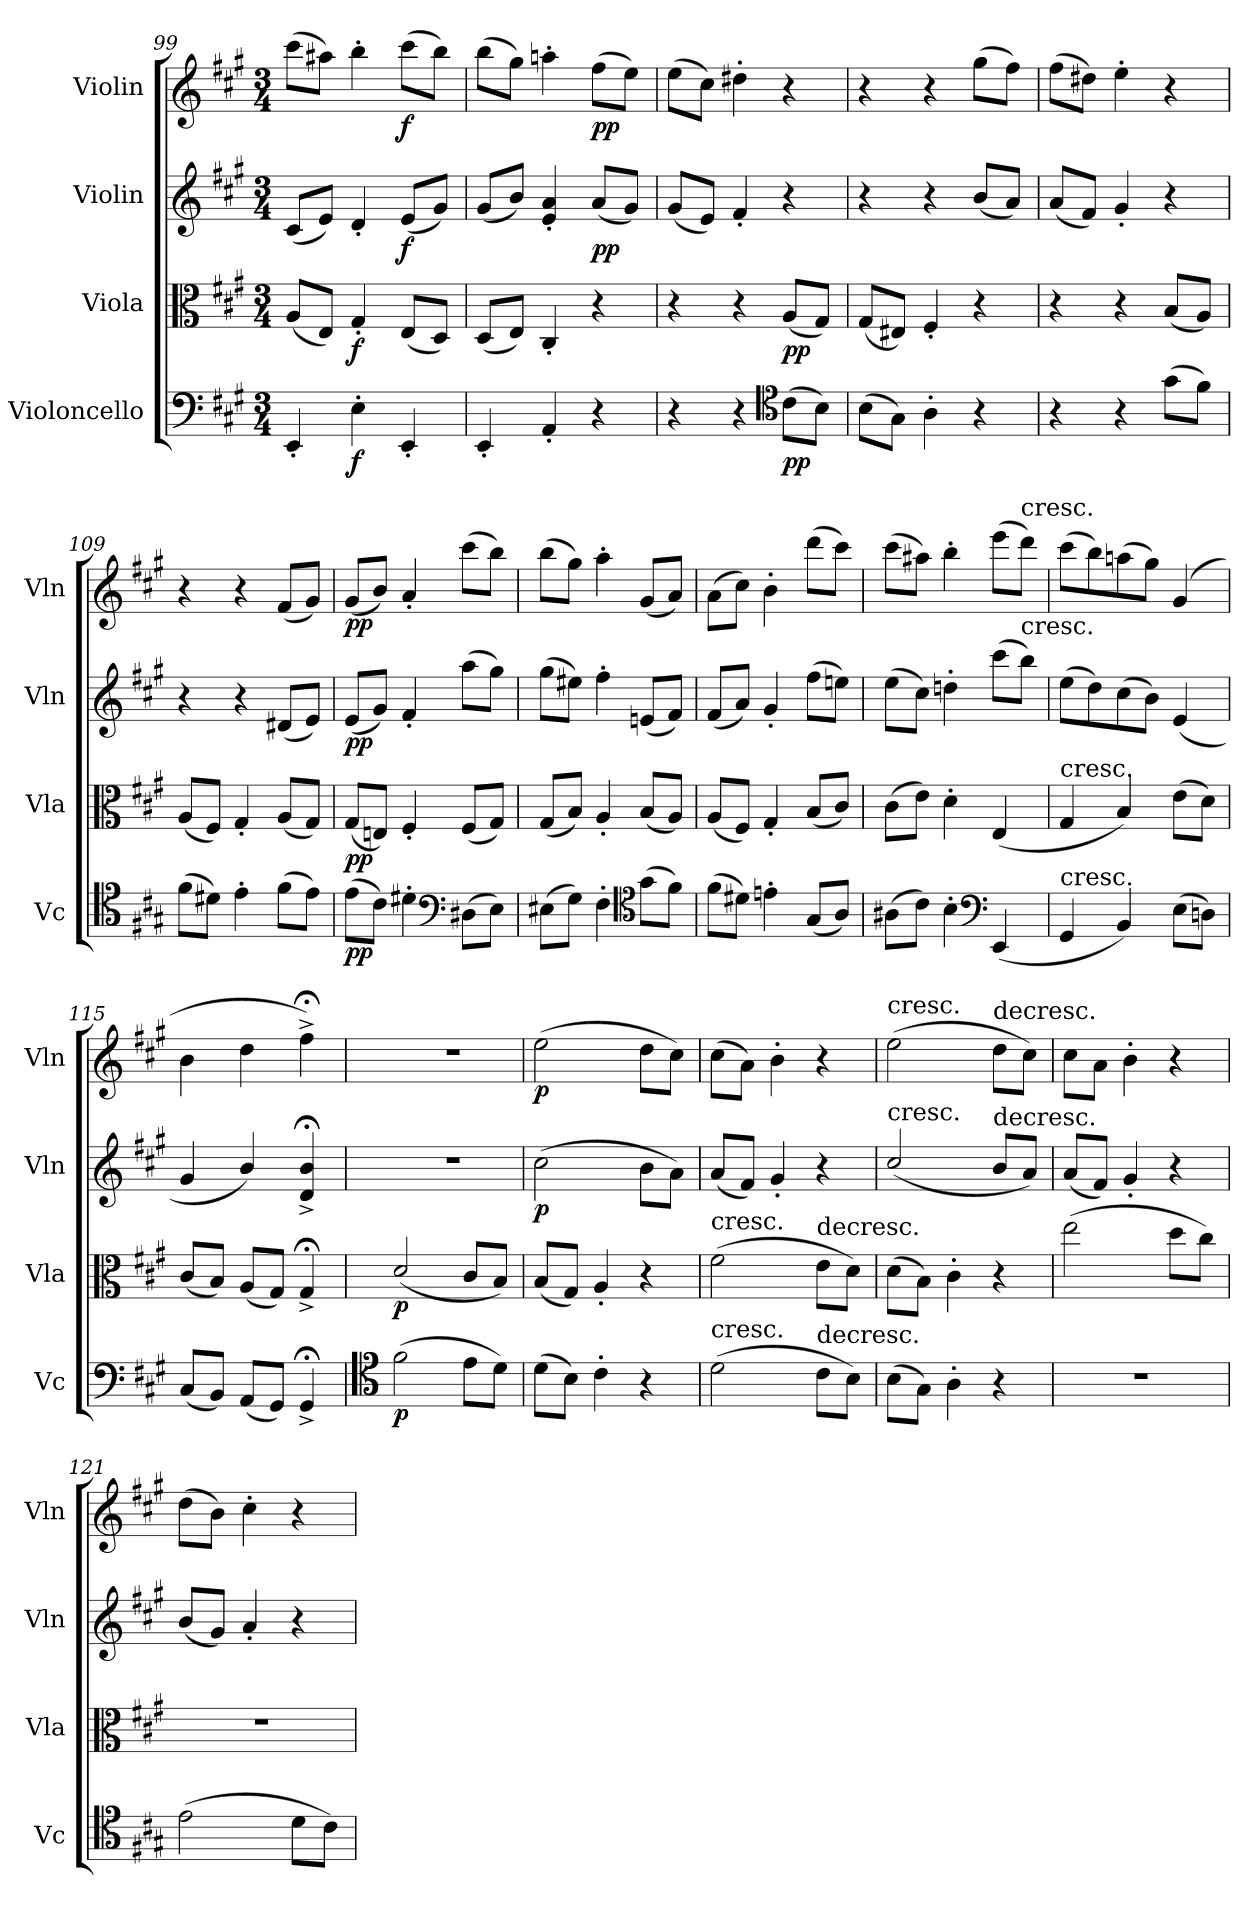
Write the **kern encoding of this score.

**kern	**dynam	**kern	**dynam	**kern	**dynam	**kern	**dynam
*part4	*part4	*part3	*part3	*part2	*part2	*part1	*part1
*staff4	*staff4	*staff3	*staff3	*staff2	*staff2	*staff1	*staff1
*I"Violoncello	*	*I"Viola	*	*I"Violin	*	*I"Violin	*
*I'Vc	*	*I'Vla	*	*I'Vln	*	*I'Vln	*
*clefF4	*	*clefC3	*	*clefG2	*	*clefG2	*
*k[f#c#g#]	*	*k[f#c#g#]	*	*k[f#c#g#]	*	*k[f#c#g#]	*
*M3/4	*	*M3/4	*	*M3/4	*	*M3/4	*
=99	=99	=99	=99	=99	=99	=99	=99
4EE'/	.	(8A/L	.	(8c#/L	.	(8ccc#\L	.
.	.	8E/J)	.	8e/J)	.	8aa#X\J)	.
4E'\	f	4G#'/	f	4d'/	.	4bb'\	.
4EE'/	.	(8E/L	.	(8e/L	f	(8ccc#\L	f
.	.	8D/J)	.	8g#/J)	.	8bb\J)	.
=100	=100	=100	=100	=100	=100	=100	=100
4EE'/	.	(8D/L	.	(8g#/L	.	(8bb\L	.
.	.	8E/J)	.	8b/J)	.	8gg#\J)	.
4AA'/	.	4C#'/	.	4e'/ 4a'/	.	4aan'\	.
4r	.	4r	.	(8a/L	pp	(8ff#\L	pp
.	.	.	.	8g#/J)	.	8ee\J)	.
=106	=106	=106	=106	=106	=106	=106	=106
4r	.	4r	.	(8g#/L	.	(8ee\L	.
.	.	.	.	8e/J)	.	8cc#\J)	.
4r	.	4r	.	4f#'/	.	4dd#X'\	.
*clefC4	*	*	*	*	*	*	*
(8c#\L	pp	(8A/L	pp	4r	.	4r	.
8B\J)	.	8G#/J)	.	.	.	.	.
=107	=107	=107	=107	=107	=107	=107	=107
(8B\L	.	(8G#/L	.	4r	.	4r	.
8G#\J)	.	8E#X/J)	.	.	.	.	.
4A'\	.	4F#'/	.	4r	.	4r	.
4r	.	4r	.	(8b/L	.	(8gg#\L	.
.	.	.	.	8a/J)	.	8ff#\J)	.
=108	=108	=108	=108	=108	=108	=108	=108
4r	.	4r	.	(8a/L	.	(8ff#\L	.
.	.	.	.	8f#/J)	.	8dd#X\J)	.
4r	.	4r	.	4g#'/	.	4ee'\	.
(8g#\L	.	(8B/L	.	4r	.	4r	.
8f#\J)	.	8A/J)	.	.	.	.	.
=109	=109	=109	=109	=109	=109	=109	=109
(8f#\L	.	(8A/L	.	4r	.	4r	.
8d#X\J)	.	8F#/J)	.	.	.	.	.
4e'\	.	4G#'/	.	4r	.	4r	.
(8f#\L	.	(8A/L	.	(8d#X/L	.	(8f#/L	.
8e\J)	.	8G#/J)	.	8e/J)	.	8g#/J)	.
=110	=110	=110	=110	=110	=110	=110	=110
(8e\L	pp	(8G#/L	pp	(8e/L	pp	(8g#/L	pp
8c#\J)	.	8En/J)	.	8g#/J)	.	8b/J)	.
4d#X'\	.	4F#'/	.	4f#'/	.	4a'/	.
*clefF4	*	*	*	*	*	*	*
(8D#X\L	.	(8F#/L	.	(8aa\L	.	(8ccc#\L	.
8E\J)	.	8G#/J)	.	8gg#\J)	.	8bb\J)	.
=111	=111	=111	=111	=111	=111	=111	=111
(8E#X\L	.	(8G#/L	.	(8gg#\L	.	(8bb\L	.
8G#\J)	.	8B/J)	.	8ee#X\J)	.	8gg#\J)	.
4F#'\	.	4A'/	.	4ff#'\	.	4aa'\	.
*clefC4	*	*	*	*	*	*	*
(8g#\L	.	(8B/L	.	(8en/L	.	(8g#/L	.
8f#\J)	.	8A/J)	.	8f#/J)	.	8a/J)	.
=112	=112	=112	=112	=112	=112	=112	=112
(8f#\L	.	(8A/L	.	(8f#/L	.	(8a\L	.
8d#X\J)	.	8F#/J)	.	8a/J)	.	8cc#\J)	.
4en'\	.	4G#'/	.	4g#'/	.	4b'\	.
(8G#/L	.	(8B/L	.	(8ff#\L	.	(8ddd\L	.
8A/J)	.	8c#/J)	.	8een\J)	.	8ccc#\J)	.
=113	=113	=113	=113	=113	=113	=113	=113
(8A#X\L	.	(8c#\L	.	(8ee\L	.	(8ccc#\L	.
8c#\J)	.	8e\J)	.	8cc#\J)	.	8aa#X\J)	.
4B'\	.	4d'\	.	4ddn'\	.	4bb'\	.
*clefF4	*	*	*	*	*	*	*
(4EE/	.	(4E/	.	(8ccc#\L	.	(8eee\L	.
!	!	!	!	!	!	!LO:TX:t=cresc.	!
!	!	!	!	!LO:TX:t=cresc.	!	!	!
.	.	.	.	8bb\J)	.	8ddd\J)	.
=114	=114	=114	=114	=114	=114	=114	=114
!	!	!LO:TX:t=cresc.	!	!	!	!	!
!LO:TX:t=cresc.	!	!	!	!	!	!	!
4GG#/	.	4G#/	.	(8ee\L	.	(8ccc#\L	.
.	.	.	.	8dd\)	.	8bb\)	.
4BB/)	.	4B/)	.	(8cc#\	.	(8aan\	.
.	.	.	.	8b\J)	.	8gg#\J)	.
(8E\L	.	(8e\L	.	(4e/	.	(4g#/	.
8Dn\J)	.	8d\J)	.	.	.	.	.
=115	=115	=115	=115	=115	=115	=115	=115
(8C#/L	.	(8c#/L	.	4g#/	.	4b\	.
8BB/J)	.	8B/J)	.	.	.	.	.
(8AA/L	.	(8A/L	.	4b/)	.	4dd\	.
8GG#/J)	.	8G#/J)	.	.	.	.	.
4GG#;<^/	.	4G#;<^/	.	4d;<^/ 4b;<^/	.	4ff#;<^\)	.
=116	=116	=116	=116	=116	=116	=116	=116
*clefC4	*	*	*	*	*	*	*
(2f#\	p	(2d/	p	2.r	.	2.r	.
8e\L	.	8c#/L	.	.	.	.	.
8d\J)	.	8B/J)	.	.	.	.	.
=117	=117	=117	=117	=117	=117	=117	=117
(8d\L	.	(8B/L	.	(2cc#\	p	(2ee\	p
8B\J)	.	8G#/J)	.	.	.	.	.
4c#'\	.	4A'/	.	.	.	.	.
4r	.	4r	.	8b\L	.	8dd\L	.
.	.	.	.	8a\J)	.	8cc#\J)	.
=118	=118	=118	=118	=118	=118	=118	=118
!	!	!LO:TX:t=cresc.	!	!	!	!	!
!LO:TX:t=cresc.	!	!	!	!	!	!	!
(2d\	.	(2f#\	.	(8a/L	.	(8cc#\L	.
.	.	.	.	8f#/J)	.	8a\J)	.
.	.	.	.	4g#'/	.	4b'\	.
!	!	!LO:TX:t=decresc.	!	!	!	!	!
!LO:TX:t=decresc.	!	!	!	!	!	!	!
8c#\L	.	8e\L	.	4r	.	4r	.
8B\J)	.	8d\J)	.	.	.	.	.
=119	=119	=119	=119	=119	=119	=119	=119
!	!	!	!	!	!	!LO:TX:t=cresc.	!
!	!	!	!	!LO:TX:t=cresc.	!	!	!
(8B\L	.	(8d\L	.	(2cc#/	.	(2ee\	.
8G#\J)	.	8B\J)	.	.	.	.	.
4A'\	.	4c#'\	.	.	.	.	.
!	!	!	!	!	!	!LO:TX:t=decresc.	!
!	!	!	!	!LO:TX:t=decresc.	!	!	!
4r	.	4r	.	8b/L	.	8dd\L	.
.	.	.	.	8a/J)	.	8cc#\J)	.
=120	=120	=120	=120	=120	=120	=120	=120
2.r	.	(2ee\	.	(8a/L	.	8cc#\L	.
.	.	.	.	8f#/J)	.	8a\J	.
.	.	.	.	4g#'/	.	4b'\	.
.	.	8dd\L	.	4r	.	4r	.
.	.	8cc#\J)	.	.	.	.	.
=121	=121	=121	=121	=121	=121	=121	=121
(2e\	.	2.r	.	(8b/L	.	(8dd\L	.
.	.	.	.	8g#/J)	.	8b\J)	.
.	.	.	.	4a'/	.	4cc#'\	.
8d\L	.	.	.	4r	.	4r	.
8c#\J)	.	.	.	.	.	.	.
=	=	=	=	=	=	=	=
*-	*-	*-	*-	*-	*-	*-	*-
